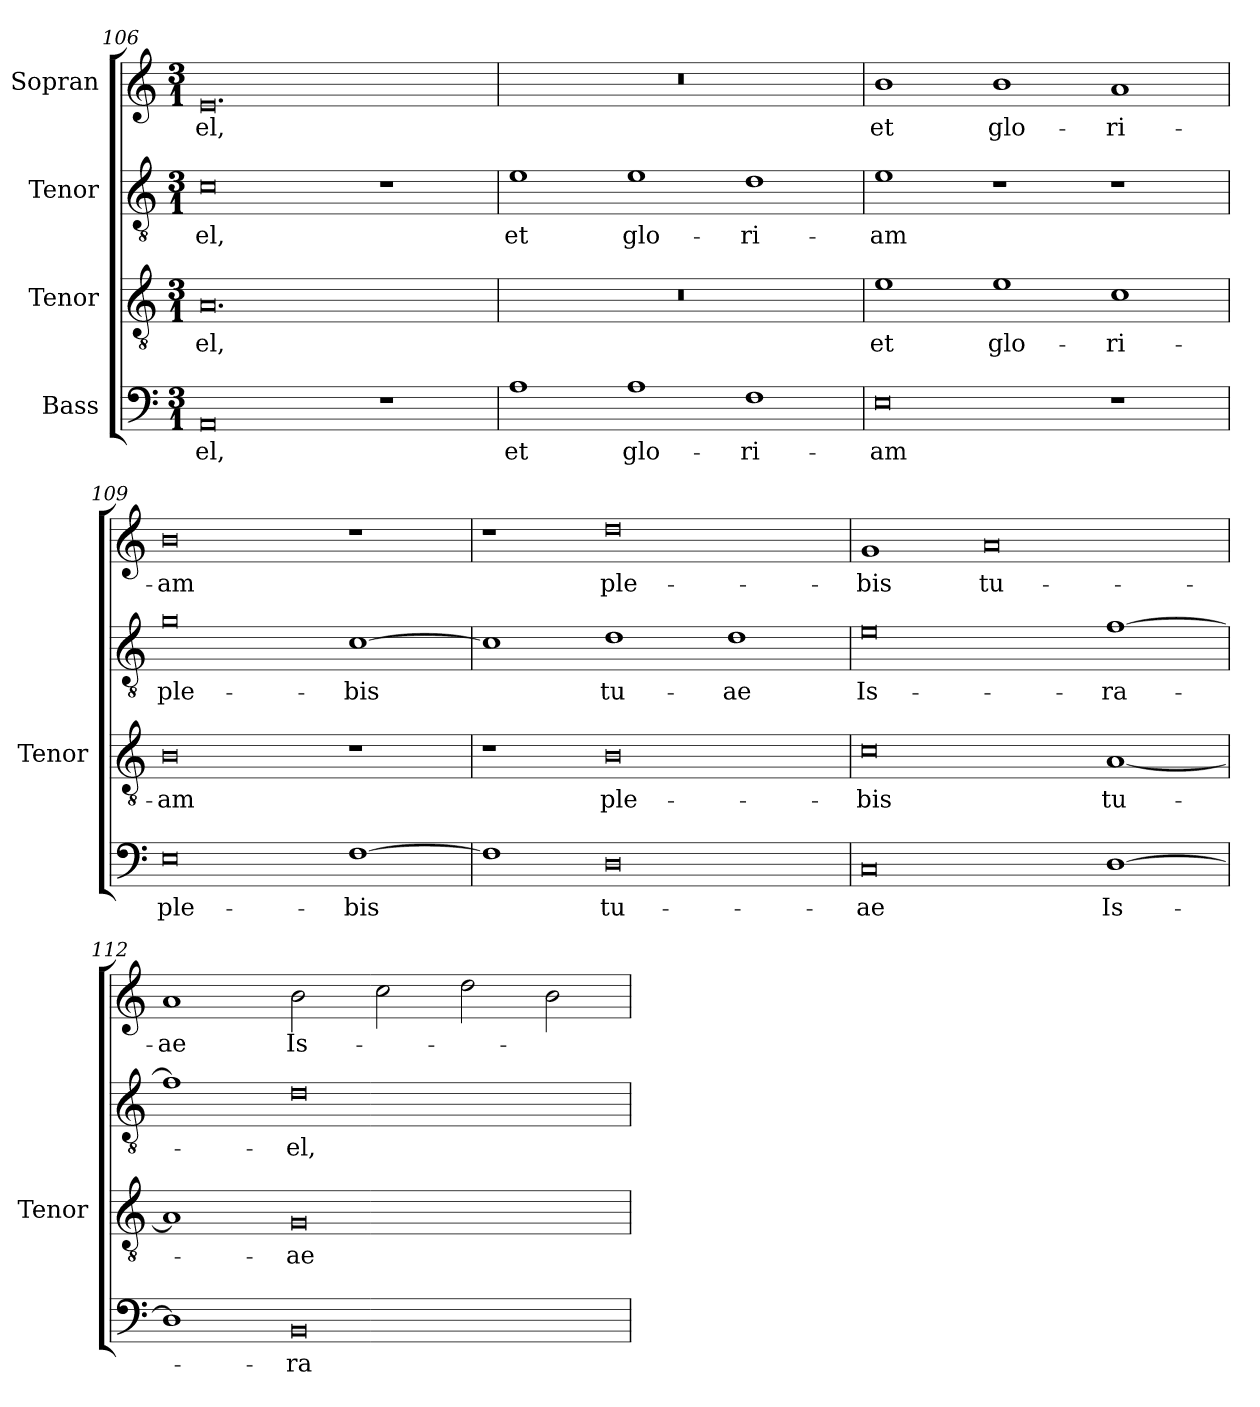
**kern	**text	**kern	**text	**kern	**text	**kern	**text
*part4	*part4	*part3	*part3	*part2	*part2	*part1	*part1
*staff4	*staff4	*staff3	*staff3	*staff2	*staff2	*staff1	*staff1
*I"Bass	*	*I"Tenor	*	*I"Tenor	*	*I"Sopran	*
*	*	*I'Tenor	*	*	*	*	*
*clefF4	*	*clefGv2	*	*clefGv2	*	*clefG2	*
*	*	*ITrd7c12	*	*ITrd7c12	*	*	*
*k[]	*	*k[]	*	*k[]	*	*k[]	*
*C:	*	*C:	*	*C:	*	*C:	*
*M3/1	*	*M3/1	*	*M3/1	*	*M3/1	*
=106	=106	=106	=106	=106	=106	=106	=106
!	!LO:LY:b:color=#000000	!	!	!	!	!	!
!	!	!	!LO:LY:b:color=#000000	!	!	!	!
!	!	!	!	!	!LO:LY:b:color=#000000	!	!
!	!	!	!	!	!	!	!LO:LY:b:color=#000000
0AAi	-el,	0.AAi	-el,	0Ci	-el,	0.ei	-el,
1r	.	.	.	1r	.	.	.
=107	=107	=107	=107	=107	=107	=107	=107
!	!LO:LY:b:color=#000000	!LO:N:vis=1	!	!	!	!	!
!	!	!	!	!	!LO:LY:b:color=#000000	!LO:N:vis=1	!
1Ai	et	0.r	.	1Ei	et	0.r	.
!	!LO:LY:b:color=#000000	!	!	!	!	!	!
!	!	!	!	!	!LO:LY:b:color=#000000	!	!
1Ai	glo-	.	.	1Ei	glo-	.	.
!	!LO:LY:b:color=#000000	!	!	!	!	!	!
!	!	!	!	!	!LO:LY:b:color=#000000	!	!
1Fi	-ri-	.	.	1Di	-ri-	.	.
=108	=108	=108	=108	=108	=108	=108	=108
!	!LO:LY:b:color=#000000	!	!	!	!	!	!
!	!	!	!LO:LY:b:color=#000000	!	!	!	!
!	!	!	!	!	!LO:LY:b:color=#000000	!	!
!	!	!	!	!	!	!	!LO:LY:b:color=#000000
0Ei	-am	1Ei	et	1Ei	-am	1bi	et
!	!	!	!LO:LY:b:color=#000000	!	!	!	!
!	!	!	!	!	!	!	!LO:LY:b:color=#000000
.	.	1Ei	glo-	1r	.	1bi	glo-
!	!	!	!LO:LY:b:color=#000000	!	!	!	!
!	!	!	!	!	!	!	!LO:LY:b:color=#000000
1r	.	1Ci	-ri-	1r	.	1ai	-ri-
=109	=109	=109	=109	=109	=109	=109	=109
!	!LO:LY:b:color=#000000	!	!	!	!	!	!
!	!	!	!LO:LY:b:color=#000000	!	!	!	!
!	!	!	!	!	!LO:LY:b:color=#000000	!	!
!	!	!	!	!	!	!	!LO:LY:b:color=#000000
0Ei	ple-	0BBi	-am	0Gi	ple-	0bi	-am
!	!LO:LY:b:color=#000000	!	!	!	!	!	!
!	!	!	!	!	!LO:LY:b:color=#000000	!	!
[>1Fi	-bis	1r	.	[>1Ci	-bis	1r	.
=110	=110	=110	=110	=110	=110	=110	=110
1Fi]	.	1r	.	1Ci]	.	1r	.
!	!LO:LY:b:color=#000000	!	!	!	!	!	!
!	!	!	!LO:LY:b:color=#000000	!	!	!	!
!	!	!	!	!	!LO:LY:b:color=#000000	!	!
!	!	!	!	!	!	!	!LO:LY:b:color=#000000
0Di	tu-	0BBi	ple-	1Di	tu-	0ddi	ple-
!	!	!	!	!	!LO:LY:b:color=#000000	!	!
.	.	.	.	1Di	-ae	.	.
=111	=111	=111	=111	=111	=111	=111	=111
!	!LO:LY:b:color=#000000	!	!	!	!	!	!
!	!	!	!LO:LY:b:color=#000000	!	!	!	!
!	!	!	!	!	!LO:LY:b:color=#000000	!	!
!	!	!	!	!	!	!	!LO:LY:b:color=#000000
0Ci	-ae	0Ci	-bis	0Ei	Is-	1gi	-bis
!	!	!	!	!	!	!	!LO:LY:b:color=#000000
.	.	.	.	.	.	0ai	tu-
!	!LO:LY:b:color=#000000	!	!	!	!	!	!
!	!	!	!LO:LY:b:color=#000000	!	!	!	!
!	!	!	!	!	!LO:LY:b:color=#000000	!	!
[>1Di	Is-	[<1AAi	tu-	[>1Fi	-ra-	.	.
!!LO:LB:g=z
=112	=112	=112	=112	=112	=112	=112	=112
!	!	!	!	!	!	!	!LO:LY:b:color=#000000
1Di]	.	1AAi]	.	1Fi]	.	1ai	-ae
!	!LO:LY:b:color=#000000	!	!	!	!	!	!
!	!	!	!LO:LY:b:color=#000000	!	!	!	!
!	!	!	!	!	!LO:LY:b:color=#000000	!	!
!	!	!	!	!	!	!	!LO:LY:b:color=#000000
0BBi	-ra-	0GGi	-ae	0Di	-el,	2bi\	Is-
.	.	.	.	.	.	2cci\	.
.	.	.	.	.	.	2ddi\	.
.	.	.	.	.	.	2bi\	.
=	=	=	=	=	=	=	=
*-	*-	*-	*-	*-	*-	*-	*-
